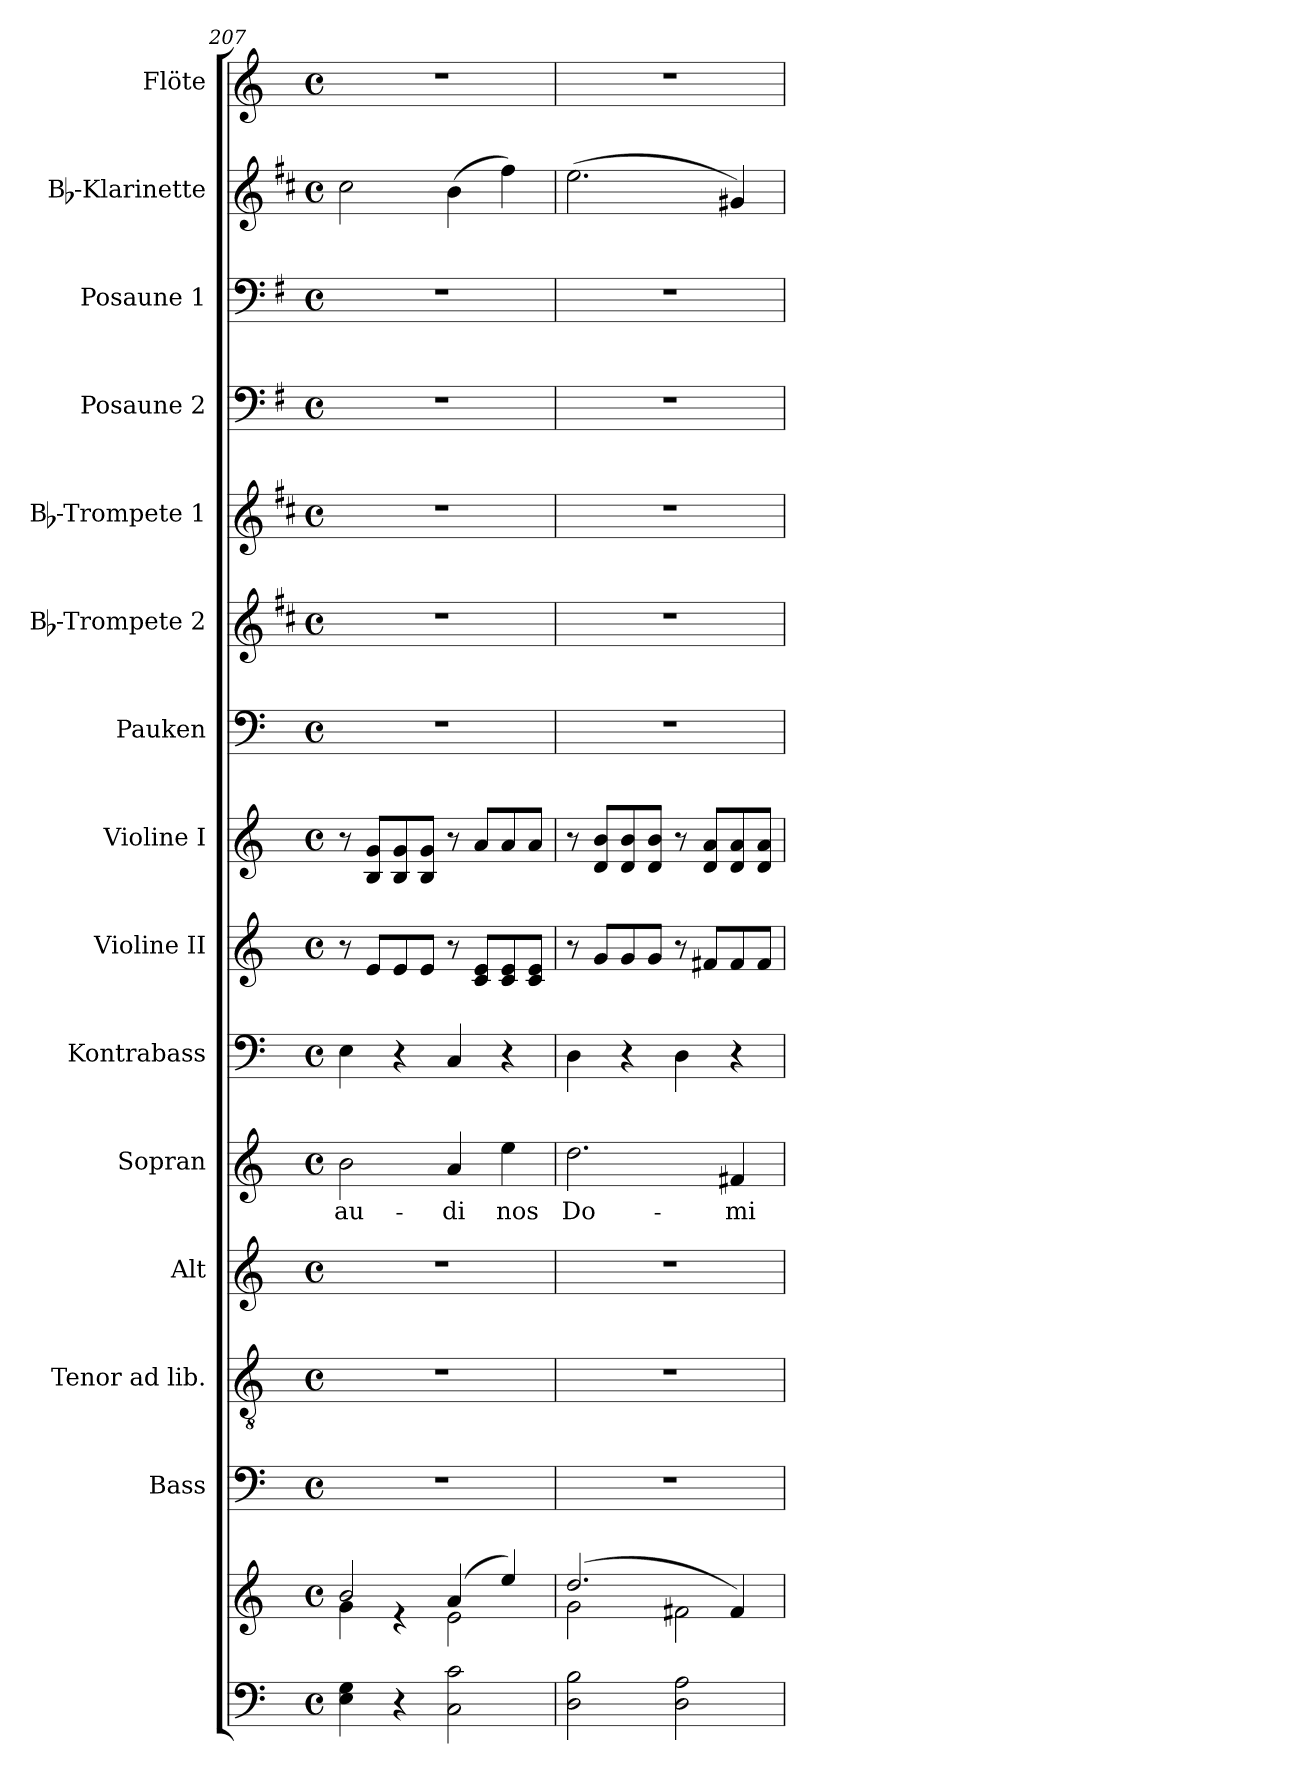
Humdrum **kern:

**kern	**kern	**kern	**kern	**kern	**kern	**text	**kern	**kern	**kern	**kern	**kern	**kern	**kern	**kern	**kern	**kern
*part15	*part15	*part14	*part13	*part12	*part11	*part11	*part10	*part9	*part8	*part7	*part6	*part5	*part4	*part3	*part2	*part1
*staff16	*staff15	*staff14	*staff13	*staff12	*staff11	*staff11	*staff10	*staff9	*staff8	*staff7	*staff6	*staff5	*staff4	*staff3	*staff2	*staff1
*	*	*I"Bass	*I"Tenor ad lib.	*I"Alt	*I"Sopran	*	*I"Kontrabass	*I"Violine II	*I"Violine I	*I"Pauken	*I"Bb-Trompete 2	*I"Bb-Trompete 1	*I"Posaune 2	*I"Posaune 1	*I"Bb-Klarinette	*I"Flöte
*	*	*I'B.	*I'T.	*I'A.	*I'S.	*	*I'Kb.	*I'Vl. II	*I'Vl. I	*I'Pk.	*I'Bb Trp. 2	*I'Bb Trp. 1	*I'Pos. 2	*I'Pos. 1	*I'Bb Kl.	*I'Fl.
*clefF4	*clefG2	*clefF4	*clefGv2	*clefG2	*clefG2	*	*clefF4	*clefG2	*clefG2	*clefF4	*clefG2	*clefG2	*clefF4	*clefF4	*clefG2	*clefG2
*	*	*	*	*	*	*	*ITrd7c12	*	*	*	*ITrd1c2	*ITrd1c2	*ITrd4c7	*ITrd4c7	*ITrd1c2	*
*k[]	*k[]	*k[]	*k[]	*k[]	*k[]	*	*k[]	*k[]	*k[]	*k[]	*k[]	*k[]	*k[]	*k[]	*k[]	*k[]
*C:	*C:	*C:	*C:	*C:	*C:	*	*C:	*C:	*C:	*C:	*C:	*C:	*C:	*C:	*C:	*C:
*M4/4	*M4/4	*M4/4	*M4/4	*M4/4	*M4/4	*	*M4/4	*M4/4	*M4/4	*M4/4	*M4/4	*M4/4	*M4/4	*M4/4	*M4/4	*M4/4
*met(c)	*met(c)	*met(c)	*met(c)	*met(c)	*met(c)	*	*met(c)	*met(c)	*met(c)	*met(c)	*met(c)	*met(c)	*met(c)	*met(c)	*met(c)	*met(c)
=207	=207	=207	=207	=207	=207	=207	=207	=207	=207	=207	=207	=207	=207	=207	=207	=207
*	*^	*	*	*	*	*	*	*	*	*	*	*	*	*	*	*
!	!	!	!	!	!	!	!LO:LY:b	!	!	!	!	!	!	!	!	!	!
4E\ 4G\	2b/	4g\	1r	1r	1r	2b\	-au-	4EE\	8r	8r	1r	1r	1r	1r	1r	2b\	1r
.	.	.	.	.	.	.	.	.	8e/L	8B/ 8g/L	.	.	.	.	.	.	.
4r	.	4rd	.	.	.	.	.	4r	8e/	8B/ 8g/	.	.	.	.	.	.	.
.	.	.	.	.	.	.	.	.	8e/J	8B/ 8g/J	.	.	.	.	.	.	.
!	!	!	!	!	!	!	!LO:LY:b	!	!	!	!	!	!	!	!	!	!
2C\ 2c\	(4a/	2e\	.	.	.	4a/	-di	4CC/	8r	8r	.	.	.	.	.	(>4a\	.
.	.	.	.	.	.	.	.	.	8c/ 8e/L	8a/L	.	.	.	.	.	.	.
!	!	!	!	!	!	!	!LO:LY:b	!	!	!	!	!	!	!	!	!	!
.	4ee/)	.	.	.	.	4ee\	nos	4r	8c/ 8e/	8a/	.	.	.	.	.	4ee\)	.
.	.	.	.	.	.	.	.	.	8c/ 8e/J	8a/J	.	.	.	.	.	.	.
=208	=208	=208	=208	=208	=208	=208	=208	=208	=208	=208	=208	=208	=208	=208	=208	=208	=208
!	!	!	!	!	!	!	!LO:LY:b	!	!	!	!	!	!	!	!	!	!
2D\ 2B\	(2.dd/	2g\	1r	1r	1r	2.dd\	Do-	4DD\	8r	8r	1r	1r	1r	1r	1r	(>2.dd\	1r
.	.	.	.	.	.	.	.	.	8g/L	8d/ 8b/L	.	.	.	.	.	.	.
.	.	.	.	.	.	.	.	4r	8g/	8d/ 8b/	.	.	.	.	.	.	.
.	.	.	.	.	.	.	.	.	8g/J	8d/ 8b/J	.	.	.	.	.	.	.
2D\ 2A\	.	2f#X\	.	.	.	.	.	4DD\	8r	8r	.	.	.	.	.	.	.
.	.	.	.	.	.	.	.	.	8f#X/L	8d/ 8a/L	.	.	.	.	.	.	.
!	!	!	!	!	!	!	!LO:LY:b	!	!	!	!	!	!	!	!	!	!
.	4f#/)	.	.	.	.	4f#X/	-mi-	4r	8f#/	8d/ 8a/	.	.	.	.	.	4f#X/)	.
.	.	.	.	.	.	.	.	.	8f#/J	8d/ 8a/J	.	.	.	.	.	.	.
*	*v	*v	*	*	*	*	*	*	*	*	*	*	*	*	*	*	*
=	=	=	=	=	=	=	=	=	=	=	=	=	=	=	=	=
*-	*-	*-	*-	*-	*-	*-	*-	*-	*-	*-	*-	*-	*-	*-	*-	*-
